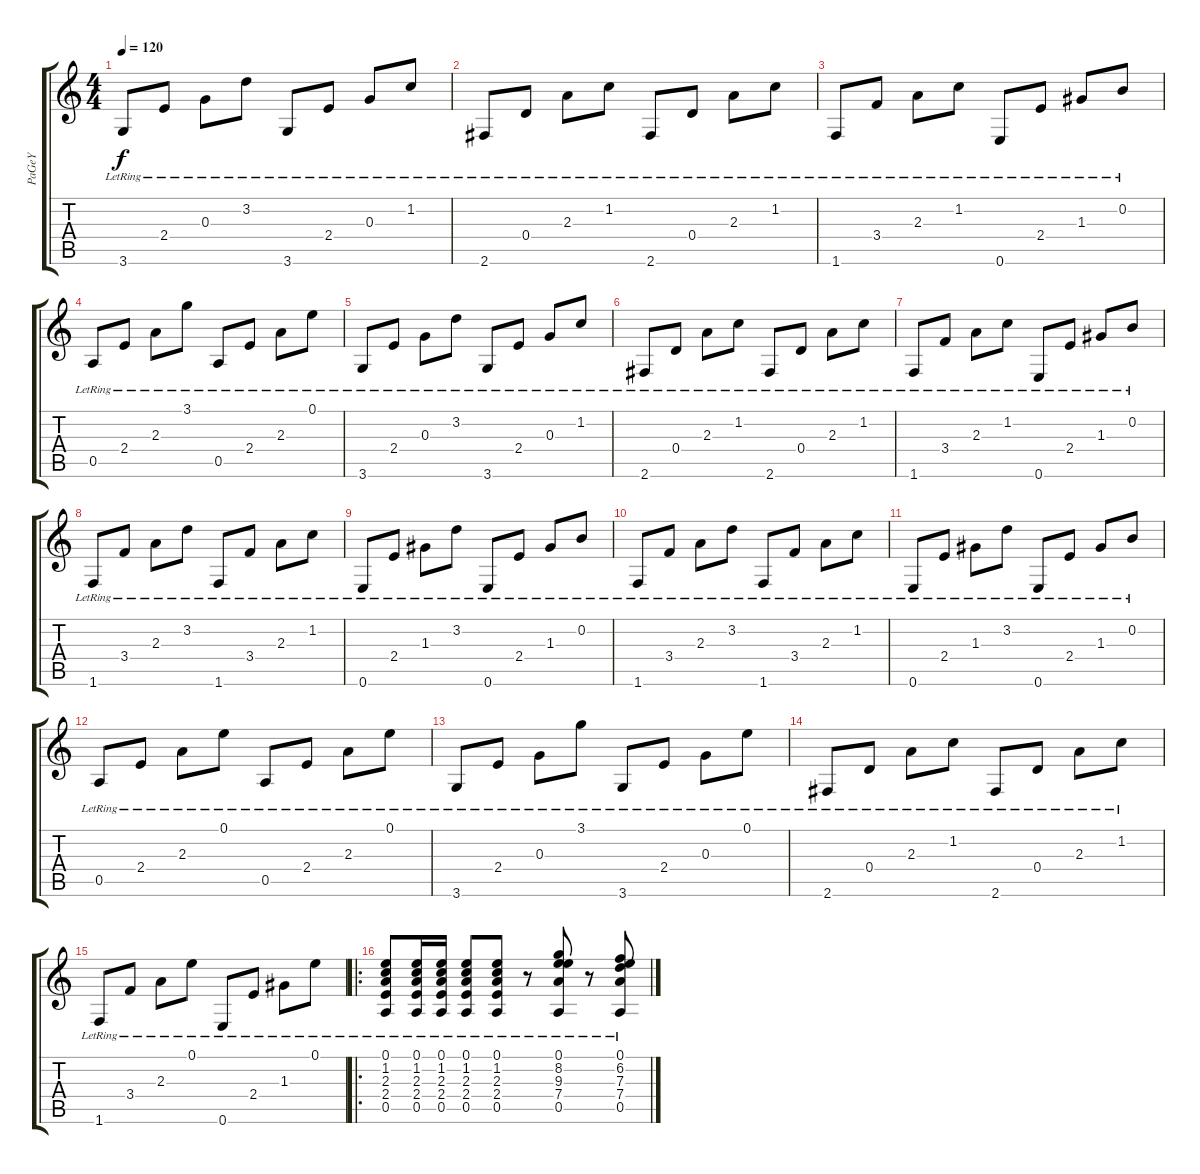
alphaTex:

\track ("PaGeY" "PaGeY") {instrument acousticguitarsteel}
\staff {score tabs}
\tuning (E4 B3 G3 D3 A2 E2) {hide}
\ts (4 4)
\tempo 120
\clef g2
\ks c
3.6{lr}.8{dy f} 2.4{lr}.8 0.3{lr}.8 3.2{lr}.8 3.6{lr}.8 2.4{lr}.8 0.3{lr}.8 1.2{lr}.8 |
2.6{lr}.8 0.4{lr}.8 2.3{lr}.8 1.2{lr}.8 2.6{lr}.8 0.4{lr}.8 2.3{lr}.8 1.2{lr}.8 |
1.6{lr}.8 3.4{lr}.8 2.3{lr}.8 1.2{lr}.8 0.6{lr}.8 2.4{lr}.8 1.3{lr}.8 0.2{lr}.8 |
0.5{lr}.8 2.4{lr}.8 2.3{lr}.8 3.1{lr}.8 0.5{lr}.8 2.4{lr}.8 2.3{lr}.8 0.1{lr}.8 |
3.6{lr}.8 2.4{lr}.8 0.3{lr}.8 3.2{lr}.8 3.6{lr}.8 2.4{lr}.8 0.3{lr}.8 1.2{lr}.8 |
2.6{lr}.8 0.4{lr}.8 2.3{lr}.8 1.2{lr}.8 2.6{lr}.8 0.4{lr}.8 2.3{lr}.8 1.2{lr}.8 |
1.6{lr}.8 3.4{lr}.8 2.3{lr}.8 1.2{lr}.8 0.6{lr}.8 2.4{lr}.8 1.3{lr}.8 0.2{lr}.8 |
1.6{lr}.8 3.4{lr}.8 2.3{lr}.8 3.2{lr}.8 1.6{lr}.8 3.4{lr}.8 2.3{lr}.8 1.2{lr}.8 |
0.6{lr}.8 2.4{lr}.8 1.3{lr}.8 3.2{lr}.8 0.6{lr}.8 2.4{lr}.8 1.3{lr}.8 0.2{lr}.8 |
1.6{lr}.8 3.4{lr}.8 2.3{lr}.8 3.2{lr}.8 1.6{lr}.8 3.4{lr}.8 2.3{lr}.8 1.2{lr}.8 |
0.6{lr}.8 2.4{lr}.8 1.3{lr}.8 3.2{lr}.8 0.6{lr}.8 2.4{lr}.8 1.3{lr}.8 0.2{lr}.8 |
0.5{lr}.8 2.4{lr}.8 2.3{lr}.8 0.1{lr}.8 0.5{lr}.8 2.4{lr}.8 2.3{lr}.8 0.1{lr}.8 |
3.6{lr}.8 2.4{lr}.8 0.3{lr}.8 3.1{lr}.8 3.6{lr}.8 2.4{lr}.8 0.3{lr}.8 0.1{lr}.8 |
2.6{lr}.8 0.4{lr}.8 2.3{lr}.8 1.2{lr}.8 2.6{lr}.8 0.4{lr}.8 2.3{lr}.8 1.2{lr}.8 |
1.6{lr}.8 3.4{lr}.8 2.3{lr}.8 0.1{lr}.8 0.6{lr}.8 2.4{lr}.8 1.3{lr}.8 0.1{lr}.8 |
\ro
(0.1{lr} 1.2{lr} 2.3{lr} 2.4{lr} 0.5{lr}).8 (0.1{lr} 1.2{lr} 2.3{lr} 2.4{lr} 0.5{lr}).16 (0.1{lr} 1.2{lr} 2.3{lr} 2.4{lr} 0.5{lr}).16 (0.1{lr} 1.2{lr} 2.3{lr} 2.4{lr} 0.5{lr}).8 (0.1{lr} 1.2{lr} 2.3{lr} 2.4{lr} 0.5{lr}).8 r.8 (0.1{lr} 8.2{lr} 9.3{lr} 7.4{lr} 0.5{lr}).8 r.8 (0.1{lr} 6.2{lr} 7.3{lr} 7.4{lr} 0.5{lr}).8
